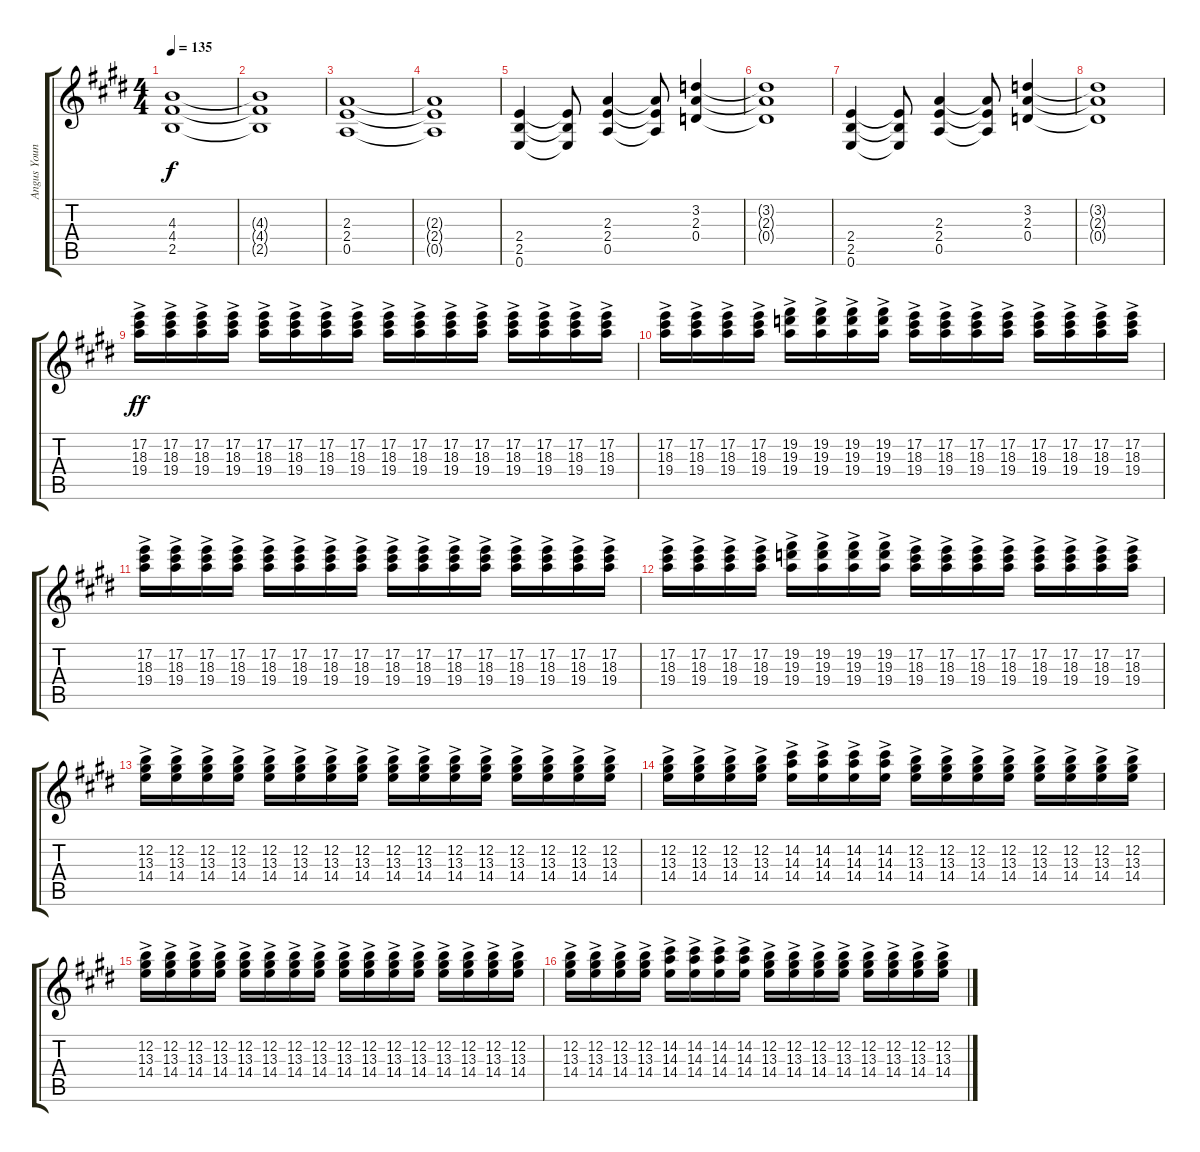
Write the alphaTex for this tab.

\track ("Angus Young" "Angus Youn") {instrument distortionguitar}
\staff {score tabs}
\tuning (E4 B3 G3 D3 A2 E2) {hide}
\ts (4 4)
\tempo 135
\clef g2
\ks e
(4.3 4.4 2.5).1{dy f} |
(4.3{t} 4.4{t} 2.5{t}).1 |
(2.3 2.4 0.5).1 |
(2.3{t} 2.4{t} 0.5{t}).1 |
(2.4 2.5 0.6).4 (2.4{t} 2.5{t} 0.6{t}).8 (2.3 2.4 0.5).4 (2.3{t} 2.4{t} 0.5{t}).8 (3.2 2.3 0.4).4 |
(3.2{t} 2.3{t} 0.4{t}).1 |
(2.4 2.5 0.6).4 (2.4{t} 2.5{t} 0.6{t}).8 (2.3 2.4 0.5).4 (2.3{t} 2.4{t} 0.5{t}).8 (3.2 2.3 0.4).4 |
(3.2{t} 2.3{t} 0.4{t}).1 |
(17.2{ac} 18.3{ac} 19.4{ac}).16{dy ff} (17.2{ac} 18.3{ac} 19.4{ac}).16 (17.2{ac} 18.3{ac} 19.4{ac}).16 (17.2{ac} 18.3{ac} 19.4{ac}).16 (17.2{ac} 18.3{ac} 19.4{ac}).16 (17.2{ac} 18.3{ac} 19.4{ac}).16 (17.2{ac} 18.3{ac} 19.4{ac}).16 (17.2{ac} 18.3{ac} 19.4{ac}).16 (17.2{ac} 18.3{ac} 19.4{ac}).16 (17.2{ac} 18.3{ac} 19.4{ac}).16 (17.2{ac} 18.3{ac} 19.4{ac}).16 (17.2{ac} 18.3{ac} 19.4{ac}).16 (17.2{ac} 18.3{ac} 19.4{ac}).16 (17.2{ac} 18.3{ac} 19.4{ac}).16 (17.2{ac} 18.3{ac} 19.4{ac}).16 (17.2{ac} 18.3{ac} 19.4{ac}).16 |
(17.2{ac} 18.3{ac} 19.4{ac}).16 (17.2{ac} 18.3{ac} 19.4{ac}).16 (17.2{ac} 18.3{ac} 19.4{ac}).16 (17.2{ac} 18.3{ac} 19.4{ac}).16 (19.2{ac} 19.3{ac} 19.4{ac}).16 (19.2{ac} 19.3{ac} 19.4{ac}).16 (19.2{ac} 19.3{ac} 19.4{ac}).16 (19.2{ac} 19.3{ac} 19.4{ac}).16 (17.2{ac} 18.3{ac} 19.4{ac}).16 (17.2{ac} 18.3{ac} 19.4{ac}).16 (17.2{ac} 18.3{ac} 19.4{ac}).16 (17.2{ac} 18.3{ac} 19.4{ac}).16 (17.2{ac} 18.3{ac} 19.4{ac}).16 (17.2{ac} 18.3{ac} 19.4{ac}).16 (17.2{ac} 18.3{ac} 19.4{ac}).16 (17.2{ac} 18.3{ac} 19.4{ac}).16 |
(17.2{ac} 18.3{ac} 19.4{ac}).16 (17.2{ac} 18.3{ac} 19.4{ac}).16 (17.2{ac} 18.3{ac} 19.4{ac}).16 (17.2{ac} 18.3{ac} 19.4{ac}).16 (17.2{ac} 18.3{ac} 19.4{ac}).16 (17.2{ac} 18.3{ac} 19.4{ac}).16 (17.2{ac} 18.3{ac} 19.4{ac}).16 (17.2{ac} 18.3{ac} 19.4{ac}).16 (17.2{ac} 18.3{ac} 19.4{ac}).16 (17.2{ac} 18.3{ac} 19.4{ac}).16 (17.2{ac} 18.3{ac} 19.4{ac}).16 (17.2{ac} 18.3{ac} 19.4{ac}).16 (17.2{ac} 18.3{ac} 19.4{ac}).16 (17.2{ac} 18.3{ac} 19.4{ac}).16 (17.2{ac} 18.3{ac} 19.4{ac}).16 (17.2{ac} 18.3{ac} 19.4{ac}).16 |
(17.2{ac} 18.3{ac} 19.4{ac}).16 (17.2{ac} 18.3{ac} 19.4{ac}).16 (17.2{ac} 18.3{ac} 19.4{ac}).16 (17.2{ac} 18.3{ac} 19.4{ac}).16 (19.2{ac} 19.3{ac} 19.4{ac}).16 (19.2{ac} 19.3{ac} 19.4{ac}).16 (19.2{ac} 19.3{ac} 19.4{ac}).16 (19.2{ac} 19.3{ac} 19.4{ac}).16 (17.2{ac} 18.3{ac} 19.4{ac}).16 (17.2{ac} 18.3{ac} 19.4{ac}).16 (17.2{ac} 18.3{ac} 19.4{ac}).16 (17.2{ac} 18.3{ac} 19.4{ac}).16 (17.2{ac} 18.3{ac} 19.4{ac}).16 (17.2{ac} 18.3{ac} 19.4{ac}).16 (17.2{ac} 18.3{ac} 19.4{ac}).16 (17.2{ac} 18.3{ac} 19.4{ac}).16 |
(12.2{ac} 13.3{ac} 14.4{ac}).16 (12.2{ac} 13.3{ac} 14.4{ac}).16 (12.2{ac} 13.3{ac} 14.4{ac}).16 (12.2{ac} 13.3{ac} 14.4{ac}).16 (12.2{ac} 13.3{ac} 14.4{ac}).16 (12.2{ac} 13.3{ac} 14.4{ac}).16 (12.2{ac} 13.3{ac} 14.4{ac}).16 (12.2{ac} 13.3{ac} 14.4{ac}).16 (12.2{ac} 13.3{ac} 14.4{ac}).16 (12.2{ac} 13.3{ac} 14.4{ac}).16 (12.2{ac} 13.3{ac} 14.4{ac}).16 (12.2{ac} 13.3{ac} 14.4{ac}).16 (12.2{ac} 13.3{ac} 14.4{ac}).16 (12.2{ac} 13.3{ac} 14.4{ac}).16 (12.2{ac} 13.3{ac} 14.4{ac}).16 (12.2{ac} 13.3{ac} 14.4{ac}).16 |
(12.2{ac} 13.3{ac} 14.4{ac}).16 (12.2{ac} 13.3{ac} 14.4{ac}).16 (12.2{ac} 13.3{ac} 14.4{ac}).16 (12.2{ac} 13.3{ac} 14.4{ac}).16 (14.2{ac} 14.3{ac} 14.4{ac}).16 (14.2{ac} 14.3{ac} 14.4{ac}).16 (14.2{ac} 14.3{ac} 14.4{ac}).16 (14.2{ac} 14.3{ac} 14.4{ac}).16 (12.2{ac} 13.3{ac} 14.4{ac}).16 (12.2{ac} 13.3{ac} 14.4{ac}).16 (12.2{ac} 13.3{ac} 14.4{ac}).16 (12.2{ac} 13.3{ac} 14.4{ac}).16 (12.2{ac} 13.3{ac} 14.4{ac}).16 (12.2{ac} 13.3{ac} 14.4{ac}).16 (12.2{ac} 13.3{ac} 14.4{ac}).16 (12.2{ac} 13.3{ac} 14.4{ac}).16 |
(12.2{ac} 13.3{ac} 14.4{ac}).16 (12.2{ac} 13.3{ac} 14.4{ac}).16 (12.2{ac} 13.3{ac} 14.4{ac}).16 (12.2{ac} 13.3{ac} 14.4{ac}).16 (12.2{ac} 13.3{ac} 14.4{ac}).16 (12.2{ac} 13.3{ac} 14.4{ac}).16 (12.2{ac} 13.3{ac} 14.4{ac}).16 (12.2{ac} 13.3{ac} 14.4{ac}).16 (12.2{ac} 13.3{ac} 14.4{ac}).16 (12.2{ac} 13.3{ac} 14.4{ac}).16 (12.2{ac} 13.3{ac} 14.4{ac}).16 (12.2{ac} 13.3{ac} 14.4{ac}).16 (12.2{ac} 13.3{ac} 14.4{ac}).16 (12.2{ac} 13.3{ac} 14.4{ac}).16 (12.2{ac} 13.3{ac} 14.4{ac}).16 (12.2{ac} 13.3{ac} 14.4{ac}).16 |
(12.2{ac} 13.3{ac} 14.4{ac}).16 (12.2{ac} 13.3{ac} 14.4{ac}).16 (12.2{ac} 13.3{ac} 14.4{ac}).16 (12.2{ac} 13.3{ac} 14.4{ac}).16 (14.2{ac} 14.3{ac} 14.4{ac}).16 (14.2{ac} 14.3{ac} 14.4{ac}).16 (14.2{ac} 14.3{ac} 14.4{ac}).16 (14.2{ac} 14.3{ac} 14.4{ac}).16 (12.2{ac} 13.3{ac} 14.4{ac}).16 (12.2{ac} 13.3{ac} 14.4{ac}).16 (12.2{ac} 13.3{ac} 14.4{ac}).16 (12.2{ac} 13.3{ac} 14.4{ac}).16 (12.2{ac} 13.3{ac} 14.4{ac}).16 (12.2{ac} 13.3{ac} 14.4{ac}).16 (12.2{ac} 13.3{ac} 14.4{ac}).16 (12.2{ac} 13.3{ac} 14.4{ac}).16
